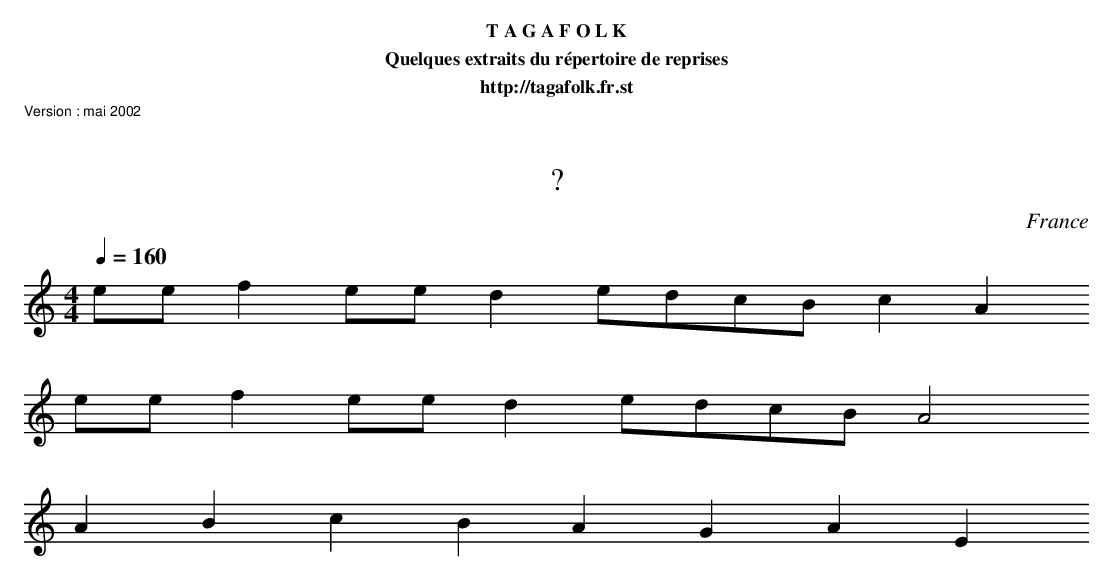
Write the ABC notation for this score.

X:1
T:?
O:France
M:4/4
L:1/8
Q:1/4=160
K:C
eef2 eed2 edcBc2 A2
eef2 eed2 edcB A4
A2B2c2B2A2G2A2E2
